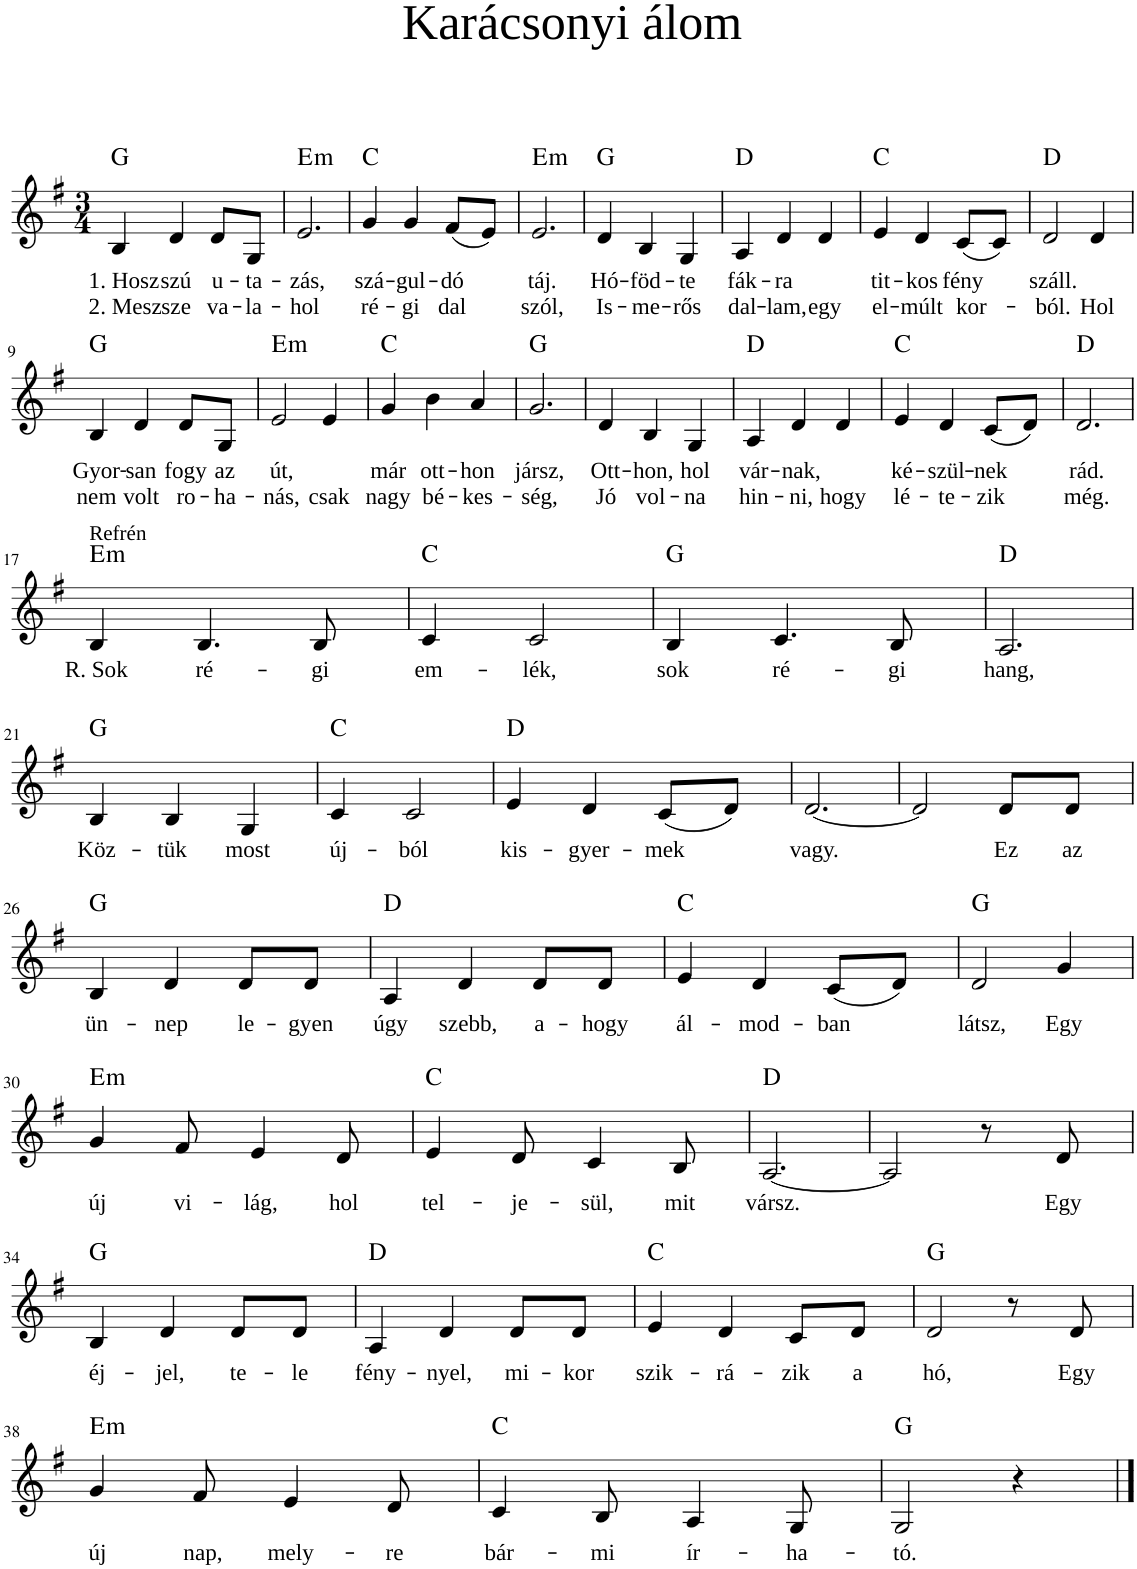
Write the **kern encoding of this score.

**kern	**text	**text	**harte
*part1	*part1	*part1	*part1
*staff1	*staff1	*staff1	*
*I"Voice	*	*	*
*clefG2	*	*	*
*k[f#]	*	*	*
*M3/4	*	*	*
=1	=1	=1	=1
!	!LO:LY:b	!LO:LY:b	!
4B/	1. Hosz-	2. Mesz-	G:maj
!	!LO:LY:b	!LO:LY:b	!
4d/	-szú	-sze	.
!	!LO:LY:b	!LO:LY:b	!
8d/L	u-	va-	.
!	!LO:LY:b	!LO:LY:b	!
8G/J	-ta-	-la-	.
=2	=2	=2	=2
!	!LO:LY:b	!LO:LY:b	!LO:H:kt=m
2.e/	-zás,	-hol	E:min
=3	=3	=3	=3
!	!LO:LY:b	!LO:LY:b	!
4g/	szá-	ré-	C:maj
!	!LO:LY:b	!LO:LY:b	!
4g/	-gul-	-gi	.
!	!LO:LY:b	!LO:LY:b	!
(8f#/L	-dó	dal	.
8e/J)	.	.	.
=4	=4	=4	=4
!	!LO:LY:b	!LO:LY:b	!LO:H:kt=m
2.e/	táj.	szól,	E:min
=5	=5	=5	=5
!	!LO:LY:b	!LO:LY:b	!
4d/	Hó-	Is-	G:maj
!	!LO:LY:b	!LO:LY:b	!
4B/	-föd-	-me-	.
!	!LO:LY:b	!LO:LY:b	!
4G/	-te	-rős	.
=6	=6	=6	=6
!	!LO:LY:b	!LO:LY:b	!
4A/	fák-	dal-	D:maj
!	!LO:LY:b	!LO:LY:b	!
4d/	-ra	-lam,	.
!	!	!LO:LY:b	!
4d/	.	egy	.
=7	=7	=7	=7
!	!LO:LY:b	!LO:LY:b	!
4e/	tit-	el-	C:maj
!	!LO:LY:b	!LO:LY:b	!
4d/	-kos	-múlt	.
!	!LO:LY:b	!LO:LY:b	!
(8c/L	fény	kor-	.
8c/J)	.	.	.
=8	=8	=8	=8
!	!LO:LY:b	!LO:LY:b	!
2d/	száll.	-ból.	D:maj
!	!	!LO:LY:b	!
4d/	.	Hol	.
!!LO:LB:g=z
=9	=9	=9	=9
!	!LO:LY:b	!LO:LY:b	!
4B/	Gyor-	nem	G:maj
!	!LO:LY:b	!LO:LY:b	!
4d/	-san	volt	.
!	!LO:LY:b	!LO:LY:b	!
8d/L	fogy	ro-	.
!	!LO:LY:b	!LO:LY:b	!
8G/J	az	-ha-	.
=10	=10	=10	=10
!	!LO:LY:b	!LO:LY:b	!LO:H:kt=m
2e/	út,	-nás,	E:min
!	!	!LO:LY:b	!
4e/	.	csak	.
=11	=11	=11	=11
!	!LO:LY:b	!LO:LY:b	!
4g/	már	nagy	C:maj
!	!LO:LY:b	!LO:LY:b	!
4b\	ott-	bé-	.
!	!LO:LY:b	!LO:LY:b	!
4a/	-hon	-kes-	.
=12	=12	=12	=12
!	!LO:LY:b	!LO:LY:b	!
2.g/	jársz,	-ség,	G:maj
=13	=13	=13	=13
!	!LO:LY:b	!LO:LY:b	!
4d/	Ott-	Jó	.
!	!LO:LY:b	!LO:LY:b	!
4B/	-hon,	vol-	.
!	!LO:LY:b	!LO:LY:b	!
4G/	hol	-na	.
=14	=14	=14	=14
!	!LO:LY:b	!LO:LY:b	!
4A/	vár-	hin-	D:maj
!	!LO:LY:b	!LO:LY:b	!
4d/	-nak,	-ni,	.
!	!	!LO:LY:b	!
4d/	.	hogy	.
=15	=15	=15	=15
!	!LO:LY:b	!LO:LY:b	!
4e/	ké-	lé-	C:maj
!	!LO:LY:b	!LO:LY:b	!
4d/	-szül-	-te-	.
!	!LO:LY:b	!LO:LY:b	!
(8c/L	-nek	-zik	.
8d/J)	.	.	.
=16	=16	=16	=16
!	!LO:LY:b	!LO:LY:b	!
2.d/	rád.	még.	D:maj
!!LO:LB:g=z
=17	=17	=17	=17
!LO:TX:a:t=Refrén	!	!	!
!	!LO:LY:b	!	!LO:H:kt=m
4B/	R. Sok	.	E:min
!	!LO:LY:b	!	!
4.B/	ré-	.	.
!	!LO:LY:b	!	!
8B/	-gi	.	.
=18	=18	=18	=18
!	!LO:LY:b	!	!
4c/	em-	.	C:maj
!	!LO:LY:b	!	!
2c/	-lék,	.	.
=19	=19	=19	=19
!	!LO:LY:b	!	!
4B/	sok	.	G:maj
!	!LO:LY:b	!	!
4.c/	ré-	.	.
!	!LO:LY:b	!	!
8B/	-gi	.	.
=20	=20	=20	=20
!	!LO:LY:b	!	!
2.A/	hang,	.	D:maj
!!LO:LB:g=z
=21	=21	=21	=21
!	!LO:LY:b	!	!
4B/	Köz-	.	G:maj
!	!LO:LY:b	!	!
4B/	-tük	.	.
!	!LO:LY:b	!	!
4G/	most	.	.
=22	=22	=22	=22
!	!LO:LY:b	!	!
4c/	új-	.	C:maj
!	!LO:LY:b	!	!
2c/	-ból	.	.
=23	=23	=23	=23
!	!LO:LY:b	!	!
4e/	kis-	.	D:maj
!	!LO:LY:b	!	!
4d/	-gyer-	.	.
!	!LO:LY:b	!	!
(8c/L	-mek	.	.
8d/J)	.	.	.
=24	=24	=24	=24
!	!LO:LY:b	!	!
[2.d/	vagy.	.	.
=25	=25	=25	=25
2d/]	.	.	.
!	!LO:LY:b	!	!
8d/L	Ez	.	.
!	!LO:LY:b	!	!
8d/J	az	.	.
!!LO:LB:g=z
=26	=26	=26	=26
!	!LO:LY:b	!	!
4B/	ün-	.	G:maj
!	!LO:LY:b	!	!
4d/	-nep	.	.
!	!LO:LY:b	!	!
8d/L	le-	.	.
!	!LO:LY:b	!	!
8d/J	-gyen	.	.
=27	=27	=27	=27
!	!LO:LY:b	!	!
4A/	úgy	.	D:maj
!	!LO:LY:b	!	!
4d/	szebb,	.	.
!	!LO:LY:b	!	!
8d/L	a-	.	.
!	!LO:LY:b	!	!
8d/J	-hogy	.	.
=28	=28	=28	=28
!	!LO:LY:b	!	!
4e/	ál-	.	C:maj
!	!LO:LY:b	!	!
4d/	-mod-	.	.
!	!LO:LY:b	!	!
(8c/L	-ban	.	.
8d/J)	.	.	.
=29	=29	=29	=29
!	!LO:LY:b	!	!
2d/	látsz,	.	G:maj
!	!LO:LY:b	!	!
4g/	Egy	.	.
!!LO:LB:g=z
=30	=30	=30	=30
!	!LO:LY:b	!	!LO:H:kt=m
4g/	új	.	E:min
!	!LO:LY:b	!	!
8f#/	vi-	.	.
!	!LO:LY:b	!	!
4e/	-lág,	.	.
!	!LO:LY:b	!	!
8d/	hol	.	.
=31	=31	=31	=31
!	!LO:LY:b	!	!
4e/	tel-	.	C:maj
!	!LO:LY:b	!	!
8d/	-je-	.	.
!	!LO:LY:b	!	!
4c/	-sül,	.	.
!	!LO:LY:b	!	!
8B/	mit	.	.
=32	=32	=32	=32
!	!LO:LY:b	!	!
[2.A/	vársz.	.	D:maj
=33	=33	=33	=33
2A/]	.	.	.
8r	.	.	.
!	!LO:LY:b	!	!
8d/	Egy	.	.
!!LO:LB:g=z
=34	=34	=34	=34
!	!LO:LY:b	!	!
4B/	éj-	.	G:maj
!	!LO:LY:b	!	!
4d/	-jel,	.	.
!	!LO:LY:b	!	!
8d/L	te-	.	.
!	!LO:LY:b	!	!
8d/J	-le	.	.
=35	=35	=35	=35
!	!LO:LY:b	!	!
4A/	fény-	.	D:maj
!	!LO:LY:b	!	!
4d/	-nyel,	.	.
!	!LO:LY:b	!	!
8d/L	mi-	.	.
!	!LO:LY:b	!	!
8d/J	-kor	.	.
=36	=36	=36	=36
!	!LO:LY:b	!	!
4e/	szik-	.	C:maj
!	!LO:LY:b	!	!
4d/	-rá-	.	.
!	!LO:LY:b	!	!
8c/L	-zik	.	.
!	!LO:LY:b	!	!
8d/J	a	.	.
=37	=37	=37	=37
!	!LO:LY:b	!	!
2d/	hó,	.	G:maj
8r	.	.	.
!	!LO:LY:b	!	!
8d/	Egy	.	.
!!LO:LB:g=z
=38	=38	=38	=38
!	!LO:LY:b	!	!LO:H:kt=m
4g/	új	.	E:min
!	!LO:LY:b	!	!
8f#/	nap,	.	.
!	!LO:LY:b	!	!
4e/	mely-	.	.
!	!LO:LY:b	!	!
8d/	-re	.	.
=39	=39	=39	=39
!	!LO:LY:b	!	!
4c/	bár-	.	C:maj
!	!LO:LY:b	!	!
8B/	-mi	.	.
!	!LO:LY:b	!	!
4A/	ír-	.	.
!	!LO:LY:b	!	!
8G/	-ha-	.	.
=40	=40	=40	=40
!	!LO:LY:b	!	!
2G/	-tó.	.	G:maj
4r	.	.	.
==	==	==	==
*-	*-	*-	*-
